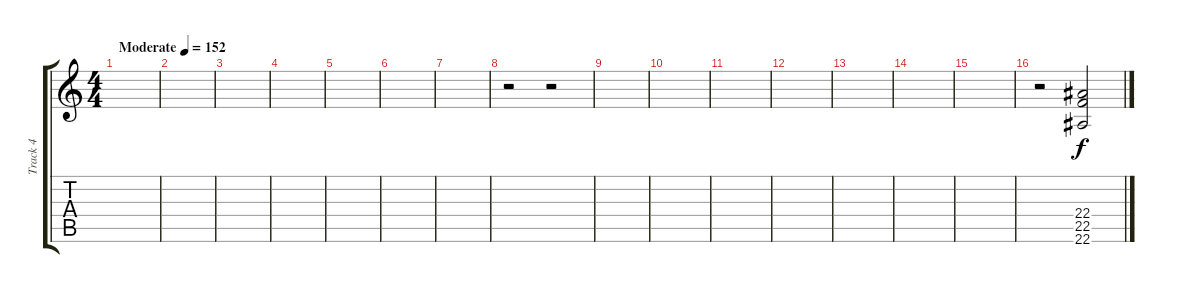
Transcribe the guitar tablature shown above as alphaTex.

\track ("Track 4" "Track 4") {instrument reversecymbal}
\staff {score tabs}
\tuning (D4 A3 F3 C3 G2 C2) {hide}
\ts (4 4)
\tempo (152 "Moderate")
\clef g2
\ks c
|
|
|
|
|
|
|
r.2 r.2 |
|
|
|
|
|
|
|
r.2 (22.4 22.5 22.6).2
